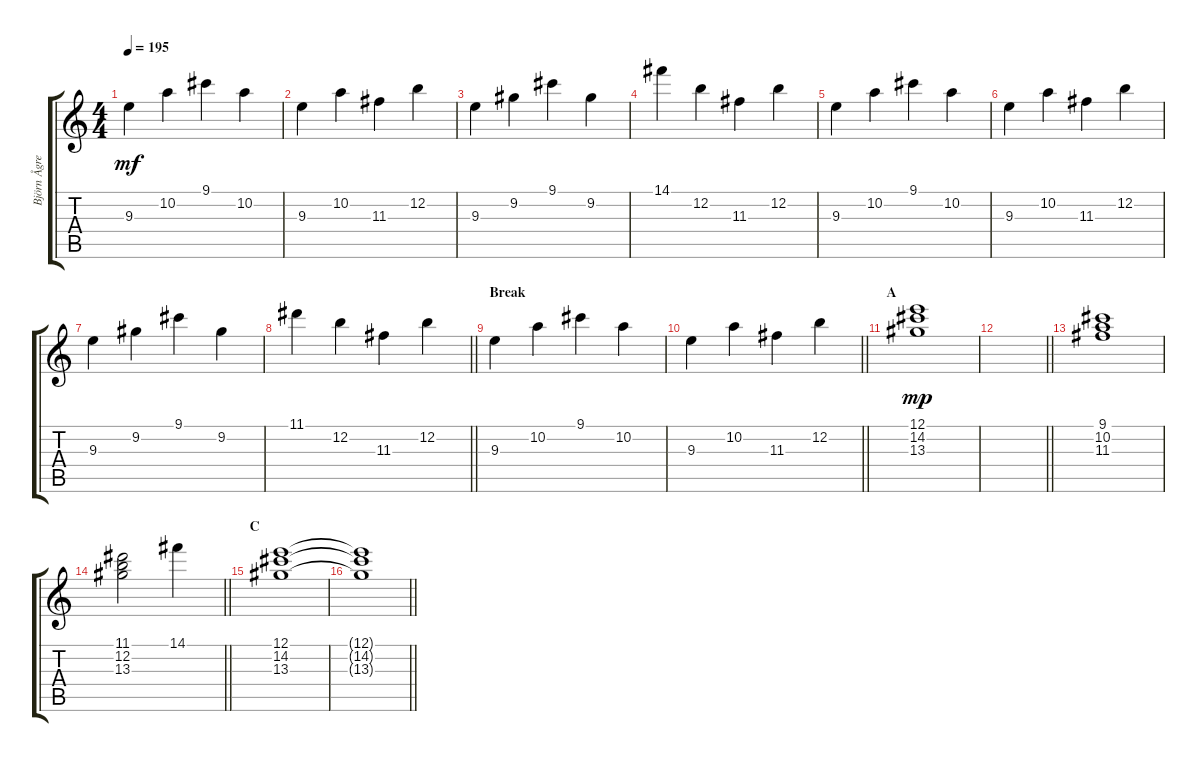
\track ("Björn Ågren (guitar)" "Björn Ågre") {instrument electricguitarjazz}
\staff {score tabs}
\tuning (E4 B3 G3 D3 A2 E2) {hide}
\ts (4 4)
\tempo 195
\clef g2
\ks c
9.3.4{dy mf} 10.2.4 9.1.4 10.2.4 |
9.3.4 10.2.4 11.3.4 12.2.4 |
9.3.4 9.2.4 9.1.4 9.2.4 |
14.1.4 12.2.4 11.3.4 12.2.4 |
9.3.4 10.2.4 9.1.4 10.2.4 |
9.3.4 10.2.4 11.3.4 12.2.4 |
9.3.4 9.2.4 9.1.4 9.2.4 |
\barLineRight lightlight
11.1.4 12.2.4 11.3.4 12.2.4 |
\section ("" "Break")
9.3.4 10.2.4 9.1.4 10.2.4 |
\barLineRight lightlight
9.3.4 10.2.4 11.3.4 12.2.4 |
\section ("" "A")
(12.1 14.2 13.3).1{dy mp} |
\barLineRight lightlight
|
\section ("" "")
(9.1 10.2 11.3).1 |
\barLineRight lightlight
(11.1 12.2 13.3).2 14.1.4 |
\section ("" "C")
(12.1 14.2 13.3).1 |
\barLineRight lightlight
(12.1{t} 14.2{t} 13.3{t}).1
